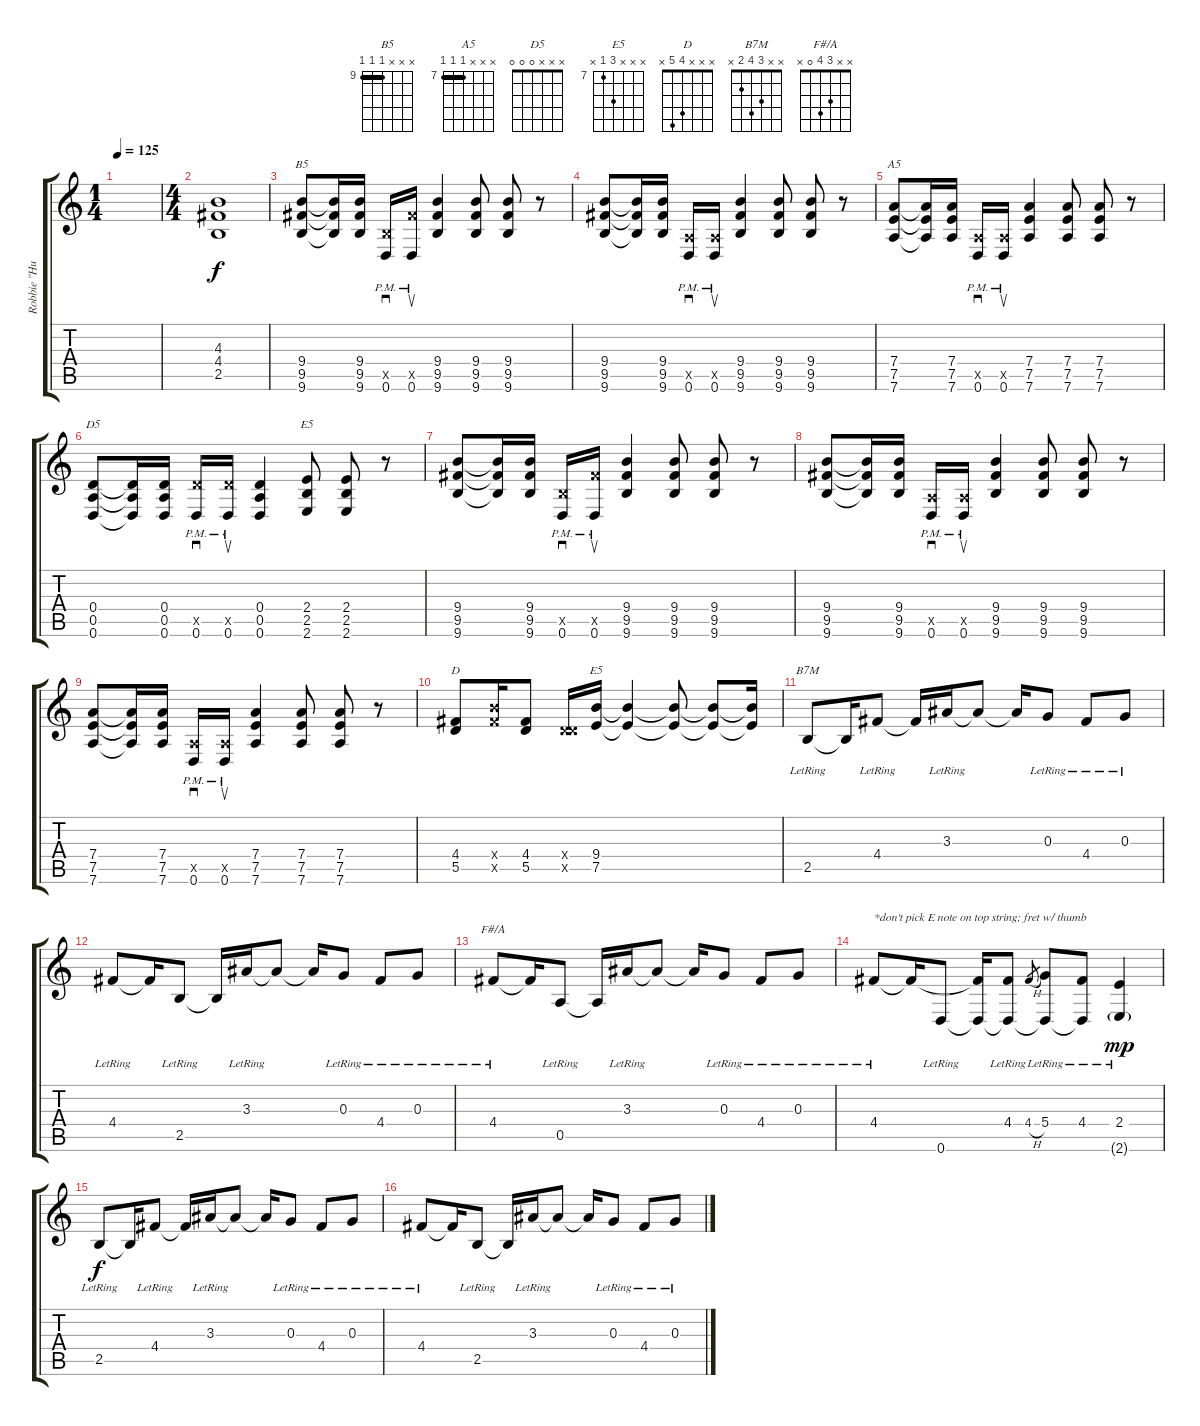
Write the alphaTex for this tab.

\track ("Robbie \"Huge\" Gunn" "Robbie \"Hu") {instrument distortionguitar}
\staff {score tabs}
\tuning (E4 B3 G3 D3 A2 D2) {hide}
\chord ("B5" x x x 9 9 9) {firstfret 9 barre 9}
\chord ("A5" x x x 7 7 7) {firstfret 7 barre 7}
\chord ("D5" x x x 0 0 0)
\chord ("E5" x x x 2 2 2) {barre 2}
\chord ("D" x x x 4 5 x)
\chord ("E5" x x x 9 7 x) {firstfret 7}
\chord ("B7M" x x 3 4 2 x)
\chord ("F#/A" x x 3 4 0 x)
\ts (1 4)
\tempo 125
\clef g2
\ks c
|
\ts (4 4)
(4.3 4.4 2.5).1{volume 13} |
(9.4 9.5 9.6).8{ch "B5"} (9.4{t} 9.5{t} 9.6{t}).16 (9.4 9.5 9.6).16 (2.5{x} 0.6{pm}).16{sd} (9.5{x} 0.6{pm}).16{su} (9.4 9.5 9.6).4 (9.4 9.5 9.6).8 (9.4 9.5 9.6).8 r.8 |
(9.4 9.5 9.6).8 (9.4{t} 9.5{t} 9.6{t}).16 (9.4 9.5 9.6).16 (0.5{x} 0.6{pm}).16{sd} (0.5{x} 0.6{pm}).16{su} (9.4 9.5 9.6).4 (9.4 9.5 9.6).8 (9.4 9.5 9.6).8 r.8 |
(7.4 7.5 7.6).8{ch "A5"} (7.4{t} 7.5{t} 7.6{t}).16 (7.4 7.5 7.6).16 (0.5{x} 0.6{pm}).16{sd} (0.5{x} 0.6{pm}).16{su} (7.4 7.5 7.6).4 (7.4 7.5 7.6).8 (7.4 7.5 7.6).8 r.8 |
(0.4 0.5 0.6).8{ch "D5"} (0.4{t} 0.5{t} 0.6{t}).16 (0.4 0.5 0.6).16 (5.5{x} 0.6{pm}).16{sd} (5.5{x} 0.6{pm}).16{su} (0.4 0.5 0.6).4 (2.4 2.5 2.6).8{ch "E5"} (2.4 2.5 2.6).8 r.8 |
(9.4 9.5 9.6).8 (9.4{t} 9.5{t} 9.6{t}).16 (9.4 9.5 9.6).16 (2.5{x} 0.6{pm}).16{sd} (9.5{x} 0.6{pm}).16{su} (9.4 9.5 9.6).4 (9.4 9.5 9.6).8 (9.4 9.5 9.6).8 r.8 |
(9.4 9.5 9.6).8 (9.4{t} 9.5{t} 9.6{t}).16 (9.4 9.5 9.6).16 (0.5{x} 0.6{pm}).16{sd} (0.5{x} 0.6{pm}).16{su} (9.4 9.5 9.6).4 (9.4 9.5 9.6).8 (9.4 9.5 9.6).8 r.8 |
(7.4 7.5 7.6).8 (7.4{t} 7.5{t} 7.6{t}).16 (7.4 7.5 7.6).16 (0.5{x} 0.6{pm}).16{sd} (0.5{x} 0.6{pm}).16{su} (7.4 7.5 7.6).4 (7.4 7.5 7.6).8 (7.4 7.5 7.6).8 r.8 |
(4.4 5.5).8{ch "D"} (9.4{x} 9.5{x}).16 (4.4 5.5).8 (0.4{x} 5.5{x}).16 (9.4 7.5).16{ch "E5"} (9.4{t} 7.5{t}).4 (9.4{t} 7.5{t}).8 (9.4{t} 7.5{t}).8 (9.4{t} 7.5{t}).16 |
2.5{lr}.8{ch "B7M" instrument electricguitarjazz} 2.5{t}.16 4.4{lr}.8 4.4{t}.16 3.3{lr}.16 3.3{t}.8 3.3{t}.16 0.3{lr}.8 4.4{lr}.8 0.3{lr}.8 |
4.4{lr}.8 4.4{t}.16 2.5{lr}.8 2.5{t}.16 3.3{lr}.16 3.3{t}.8 3.3{t}.16 0.3{lr}.8 4.4{lr}.8 0.3{lr}.8 |
4.4{lr}.8{ch "F#/A"} 4.4{t}.16 0.5{lr}.8 0.5{t}.16 3.3{lr}.16 3.3{t}.8 3.3{t}.16 0.3{lr}.8 4.4{lr}.8 0.3{lr}.8 |
4.4{lr}.8{txt "*don't pick E note on top string; fret w/ thumb"} 4.4{t}.16 0.6{lr}.8 (4.4{t} 0.6{t}).16 (4.4{lr} 0.6{t}).8 4.4{h}.8{gr} (5.4{lr} 0.6{t}).8 (4.4{lr} 0.6{t}).8 (2.4{lr} 2.6{g}).4{dy mp} |
2.5{lr}.8{dy f instrument electricguitarjazz} 2.5{t}.16 4.4{lr}.8 4.4{t}.16 3.3{lr}.16 3.3{t}.8 3.3{t}.16 0.3{lr}.8 4.4{lr}.8 0.3{lr}.8 |
4.4{lr}.8 4.4{t}.16 2.5{lr}.8 2.5{t}.16 3.3{lr}.16 3.3{t}.8 3.3{t}.16 0.3{lr}.8 4.4{lr}.8 0.3{lr}.8
